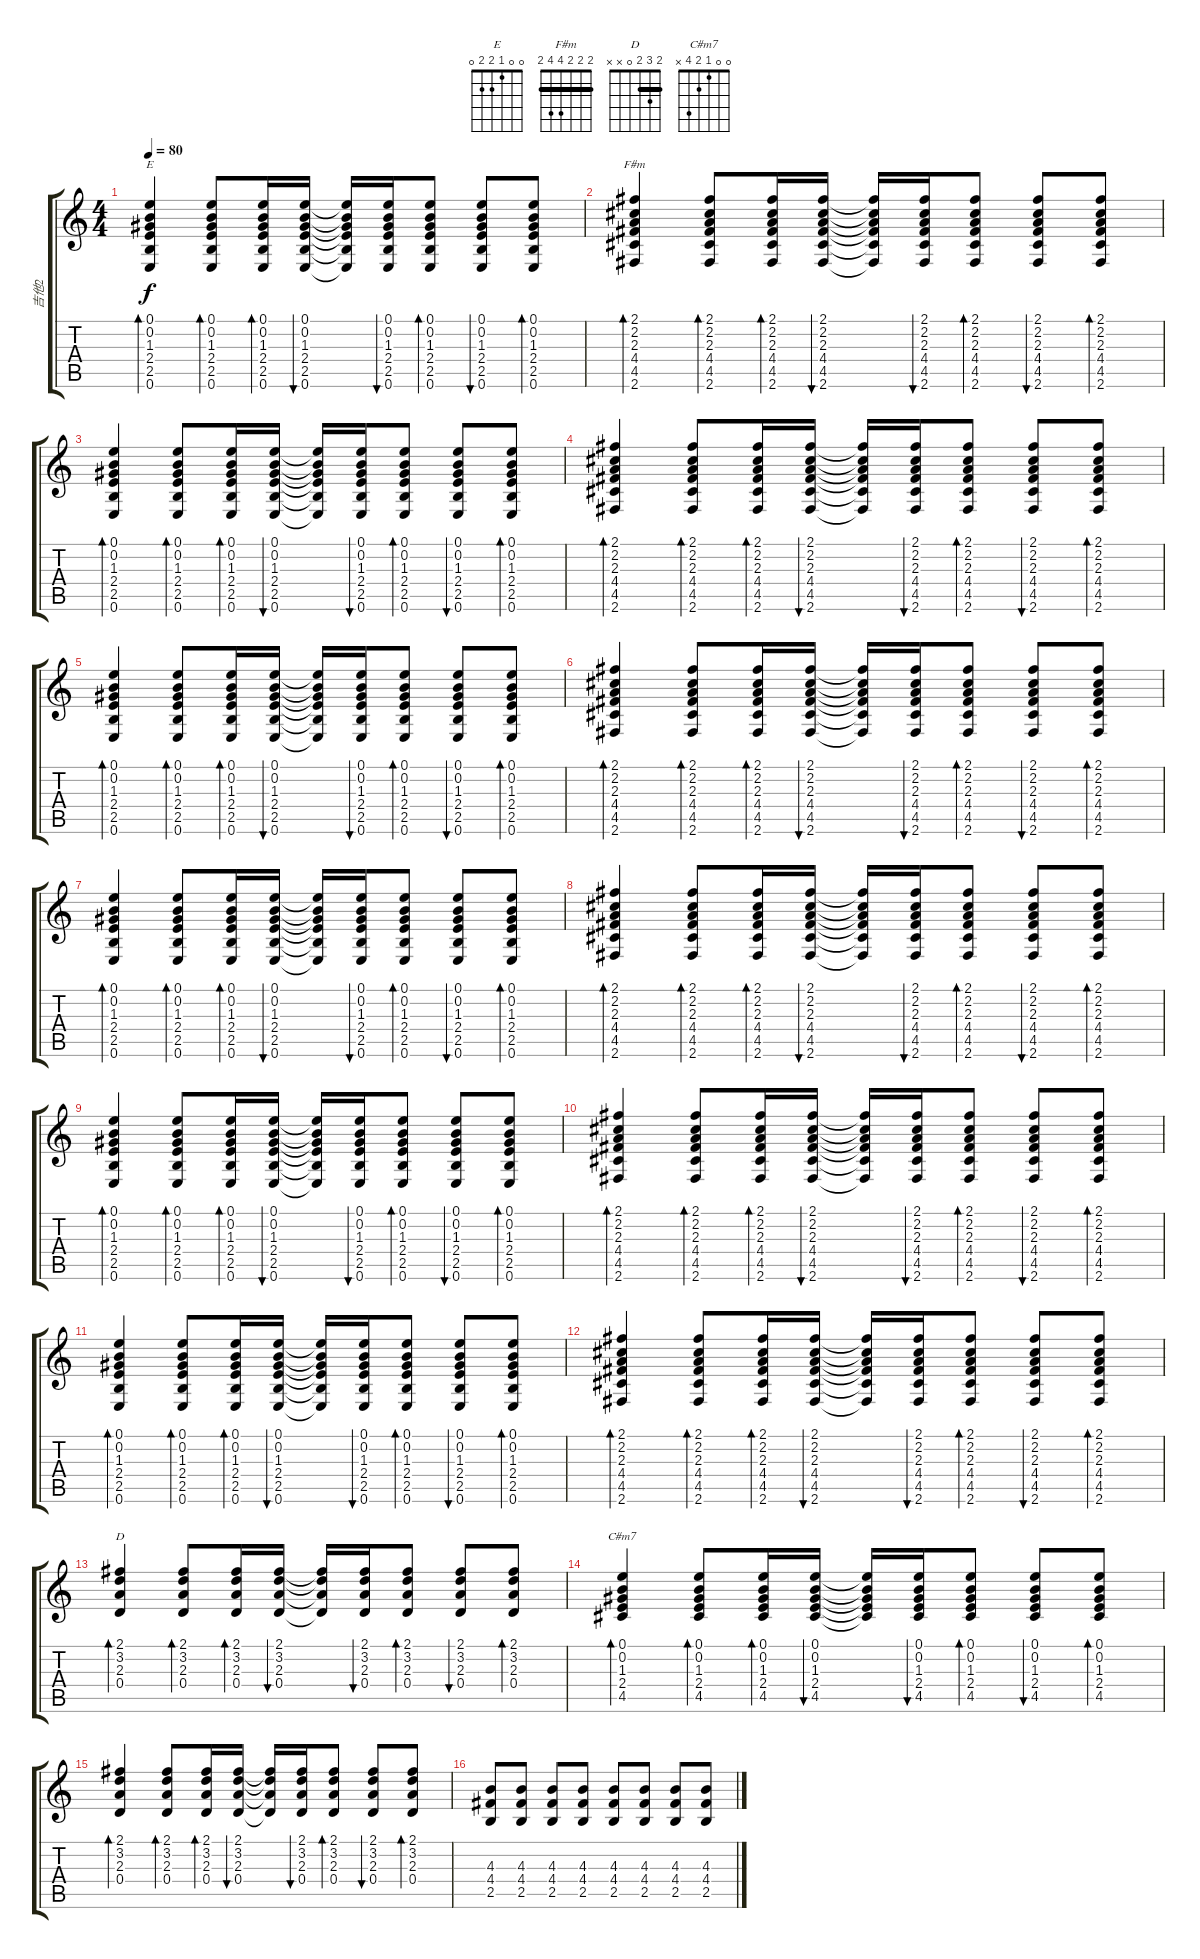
\track ("吉他2" "吉他2") {instrument overdrivenguitar}
\staff {score tabs}
\tuning (E4 B3 G3 D3 A2 E2) {hide}
\chord ("E" 0 0 1 2 2 0)
\chord ("F#m" 2 2 2 4 4 2) {barre 2}
\chord ("D" 2 3 2 0 x x) {barre 2}
\chord ("C#m7" 0 0 1 2 4 x)
\ts (4 4)
\tempo 80
\clef g2
\ks c
(0.1 0.2 1.3 2.4 2.5 0.6).4{bd 30 ch "E" dy f} (0.1 0.2 1.3 2.4 2.5 0.6).8{bd 30} (0.1 0.2 1.3 2.4 2.5 0.6).16{bd 30} (0.1 0.2 1.3 2.4 2.5 0.6).16{bu 30} (0.1{t} 0.2{t} 1.3{t} 2.4{t} 2.5{t} 0.6{t}).16 (0.1 0.2 1.3 2.4 2.5 0.6).16{bu 30} (0.1 0.2 1.3 2.4 2.5 0.6).8{bd 30} (0.1 0.2 1.3 2.4 2.5 0.6).8{bu 30} (0.1 0.2 1.3 2.4 2.5 0.6).8{bd 30} |
(2.1 2.2 2.3 4.4 4.5 2.6).4{bd 30 ch "F#m"} (2.1 2.2 2.3 4.4 4.5 2.6).8{bd 30} (2.1 2.2 2.3 4.4 4.5 2.6).16{bd 30} (2.1 2.2 2.3 4.4 4.5 2.6).16{bu 30} (2.1{t} 2.2{t} 2.3{t} 4.4{t} 4.5{t} 2.6{t}).16 (2.1 2.2 2.3 4.4 4.5 2.6).16{bu 30} (2.1 2.2 2.3 4.4 4.5 2.6).8{bd 30} (2.1 2.2 2.3 4.4 4.5 2.6).8{bu 30} (2.1 2.2 2.3 4.4 4.5 2.6).8{bd 30} |
(0.1 0.2 1.3 2.4 2.5 0.6).4{bd 30 volume 9 instrument acousticguitarsteel} (0.1 0.2 1.3 2.4 2.5 0.6).8{bd 30} (0.1 0.2 1.3 2.4 2.5 0.6).16{bd 30} (0.1 0.2 1.3 2.4 2.5 0.6).16{bu 30} (0.1{t} 0.2{t} 1.3{t} 2.4{t} 2.5{t} 0.6{t}).16 (0.1 0.2 1.3 2.4 2.5 0.6).16{bu 30} (0.1 0.2 1.3 2.4 2.5 0.6).8{bd 30} (0.1 0.2 1.3 2.4 2.5 0.6).8{bu 30} (0.1 0.2 1.3 2.4 2.5 0.6).8{bd 30} |
(2.1 2.2 2.3 4.4 4.5 2.6).4{bd 30} (2.1 2.2 2.3 4.4 4.5 2.6).8{bd 30} (2.1 2.2 2.3 4.4 4.5 2.6).16{bd 30} (2.1 2.2 2.3 4.4 4.5 2.6).16{bu 30} (2.1{t} 2.2{t} 2.3{t} 4.4{t} 4.5{t} 2.6{t}).16 (2.1 2.2 2.3 4.4 4.5 2.6).16{bu 30} (2.1 2.2 2.3 4.4 4.5 2.6).8{bd 30} (2.1 2.2 2.3 4.4 4.5 2.6).8{bu 30} (2.1 2.2 2.3 4.4 4.5 2.6).8{bd 30} |
(0.1 0.2 1.3 2.4 2.5 0.6).4{bd 30} (0.1 0.2 1.3 2.4 2.5 0.6).8{bd 30} (0.1 0.2 1.3 2.4 2.5 0.6).16{bd 30} (0.1 0.2 1.3 2.4 2.5 0.6).16{bu 30} (0.1{t} 0.2{t} 1.3{t} 2.4{t} 2.5{t} 0.6{t}).16 (0.1 0.2 1.3 2.4 2.5 0.6).16{bu 30} (0.1 0.2 1.3 2.4 2.5 0.6).8{bd 30} (0.1 0.2 1.3 2.4 2.5 0.6).8{bu 30} (0.1 0.2 1.3 2.4 2.5 0.6).8{bd 30} |
(2.1 2.2 2.3 4.4 4.5 2.6).4{bd 30} (2.1 2.2 2.3 4.4 4.5 2.6).8{bd 30} (2.1 2.2 2.3 4.4 4.5 2.6).16{bd 30} (2.1 2.2 2.3 4.4 4.5 2.6).16{bu 30} (2.1{t} 2.2{t} 2.3{t} 4.4{t} 4.5{t} 2.6{t}).16 (2.1 2.2 2.3 4.4 4.5 2.6).16{bu 30} (2.1 2.2 2.3 4.4 4.5 2.6).8{bd 30} (2.1 2.2 2.3 4.4 4.5 2.6).8{bu 30} (2.1 2.2 2.3 4.4 4.5 2.6).8{bd 30} |
(0.1 0.2 1.3 2.4 2.5 0.6).4{bd 30} (0.1 0.2 1.3 2.4 2.5 0.6).8{bd 30} (0.1 0.2 1.3 2.4 2.5 0.6).16{bd 30} (0.1 0.2 1.3 2.4 2.5 0.6).16{bu 30} (0.1{t} 0.2{t} 1.3{t} 2.4{t} 2.5{t} 0.6{t}).16 (0.1 0.2 1.3 2.4 2.5 0.6).16{bu 30} (0.1 0.2 1.3 2.4 2.5 0.6).8{bd 30} (0.1 0.2 1.3 2.4 2.5 0.6).8{bu 30} (0.1 0.2 1.3 2.4 2.5 0.6).8{bd 30} |
(2.1 2.2 2.3 4.4 4.5 2.6).4{bd 30} (2.1 2.2 2.3 4.4 4.5 2.6).8{bd 30} (2.1 2.2 2.3 4.4 4.5 2.6).16{bd 30} (2.1 2.2 2.3 4.4 4.5 2.6).16{bu 30} (2.1{t} 2.2{t} 2.3{t} 4.4{t} 4.5{t} 2.6{t}).16 (2.1 2.2 2.3 4.4 4.5 2.6).16{bu 30} (2.1 2.2 2.3 4.4 4.5 2.6).8{bd 30} (2.1 2.2 2.3 4.4 4.5 2.6).8{bu 30} (2.1 2.2 2.3 4.4 4.5 2.6).8{bd 30} |
(0.1 0.2 1.3 2.4 2.5 0.6).4{bd 30} (0.1 0.2 1.3 2.4 2.5 0.6).8{bd 30} (0.1 0.2 1.3 2.4 2.5 0.6).16{bd 30} (0.1 0.2 1.3 2.4 2.5 0.6).16{bu 30} (0.1{t} 0.2{t} 1.3{t} 2.4{t} 2.5{t} 0.6{t}).16 (0.1 0.2 1.3 2.4 2.5 0.6).16{bu 30} (0.1 0.2 1.3 2.4 2.5 0.6).8{bd 30} (0.1 0.2 1.3 2.4 2.5 0.6).8{bu 30} (0.1 0.2 1.3 2.4 2.5 0.6).8{bd 30} |
(2.1 2.2 2.3 4.4 4.5 2.6).4{bd 30} (2.1 2.2 2.3 4.4 4.5 2.6).8{bd 30} (2.1 2.2 2.3 4.4 4.5 2.6).16{bd 30} (2.1 2.2 2.3 4.4 4.5 2.6).16{bu 30} (2.1{t} 2.2{t} 2.3{t} 4.4{t} 4.5{t} 2.6{t}).16 (2.1 2.2 2.3 4.4 4.5 2.6).16{bu 30} (2.1 2.2 2.3 4.4 4.5 2.6).8{bd 30} (2.1 2.2 2.3 4.4 4.5 2.6).8{bu 30} (2.1 2.2 2.3 4.4 4.5 2.6).8{bd 30} |
(0.1 0.2 1.3 2.4 2.5 0.6).4{bd 30} (0.1 0.2 1.3 2.4 2.5 0.6).8{bd 30} (0.1 0.2 1.3 2.4 2.5 0.6).16{bd 30} (0.1 0.2 1.3 2.4 2.5 0.6).16{bu 30} (0.1{t} 0.2{t} 1.3{t} 2.4{t} 2.5{t} 0.6{t}).16 (0.1 0.2 1.3 2.4 2.5 0.6).16{bu 30} (0.1 0.2 1.3 2.4 2.5 0.6).8{bd 30} (0.1 0.2 1.3 2.4 2.5 0.6).8{bu 30} (0.1 0.2 1.3 2.4 2.5 0.6).8{bd 30} |
(2.1 2.2 2.3 4.4 4.5 2.6).4{bd 30} (2.1 2.2 2.3 4.4 4.5 2.6).8{bd 30} (2.1 2.2 2.3 4.4 4.5 2.6).16{bd 30} (2.1 2.2 2.3 4.4 4.5 2.6).16{bu 30} (2.1{t} 2.2{t} 2.3{t} 4.4{t} 4.5{t} 2.6{t}).16 (2.1 2.2 2.3 4.4 4.5 2.6).16{bu 30} (2.1 2.2 2.3 4.4 4.5 2.6).8{bd 30} (2.1 2.2 2.3 4.4 4.5 2.6).8{bu 30} (2.1 2.2 2.3 4.4 4.5 2.6).8{bd 30} |
(2.1 3.2 2.3 0.4).4{bd 30 ch "D"} (2.1 3.2 2.3 0.4).8{bd 30} (2.1 3.2 2.3 0.4).16{bd 30} (2.1 3.2 2.3 0.4).16{bu 30} (2.1{t} 3.2{t} 2.3{t} 0.4{t}).16 (2.1 3.2 2.3 0.4).16{bu 30} (2.1 3.2 2.3 0.4).8{bd 30} (2.1 3.2 2.3 0.4).8{bu 30} (2.1 3.2 2.3 0.4).8{bd 30} |
(0.1 0.2 1.3 2.4 4.5).4{bd 30 ch "C#m7"} (0.1 0.2 1.3 2.4 4.5).8{bd 30} (0.1 0.2 1.3 2.4 4.5).16{bd 30} (0.1 0.2 1.3 2.4 4.5).16{bu 30} (0.1{t} 0.2{t} 1.3{t} 2.4{t} 4.5{t}).16 (0.1 0.2 1.3 2.4 4.5).16{bu 30} (0.1 0.2 1.3 2.4 4.5).8{bd 30} (0.1 0.2 1.3 2.4 4.5).8{bu 30} (0.1 0.2 1.3 2.4 4.5).8{bd 30} |
(2.1 3.2 2.3 0.4).4{bd 30} (2.1 3.2 2.3 0.4).8{bd 30} (2.1 3.2 2.3 0.4).16{bd 30} (2.1 3.2 2.3 0.4).16{bu 30} (2.1{t} 3.2{t} 2.3{t} 0.4{t}).16 (2.1 3.2 2.3 0.4).16{bu 30} (2.1 3.2 2.3 0.4).8{bd 30} (2.1 3.2 2.3 0.4).8{bu 30} (2.1 3.2 2.3 0.4).8{bd 30} |
(4.3 4.4 2.5).8{volume 11 instrument overdrivenguitar} (4.3 4.4 2.5).8 (4.3 4.4 2.5).8 (4.3 4.4 2.5).8 (4.3 4.4 2.5).8 (4.3 4.4 2.5).8 (4.3 4.4 2.5).8 (4.3 4.4 2.5).8
